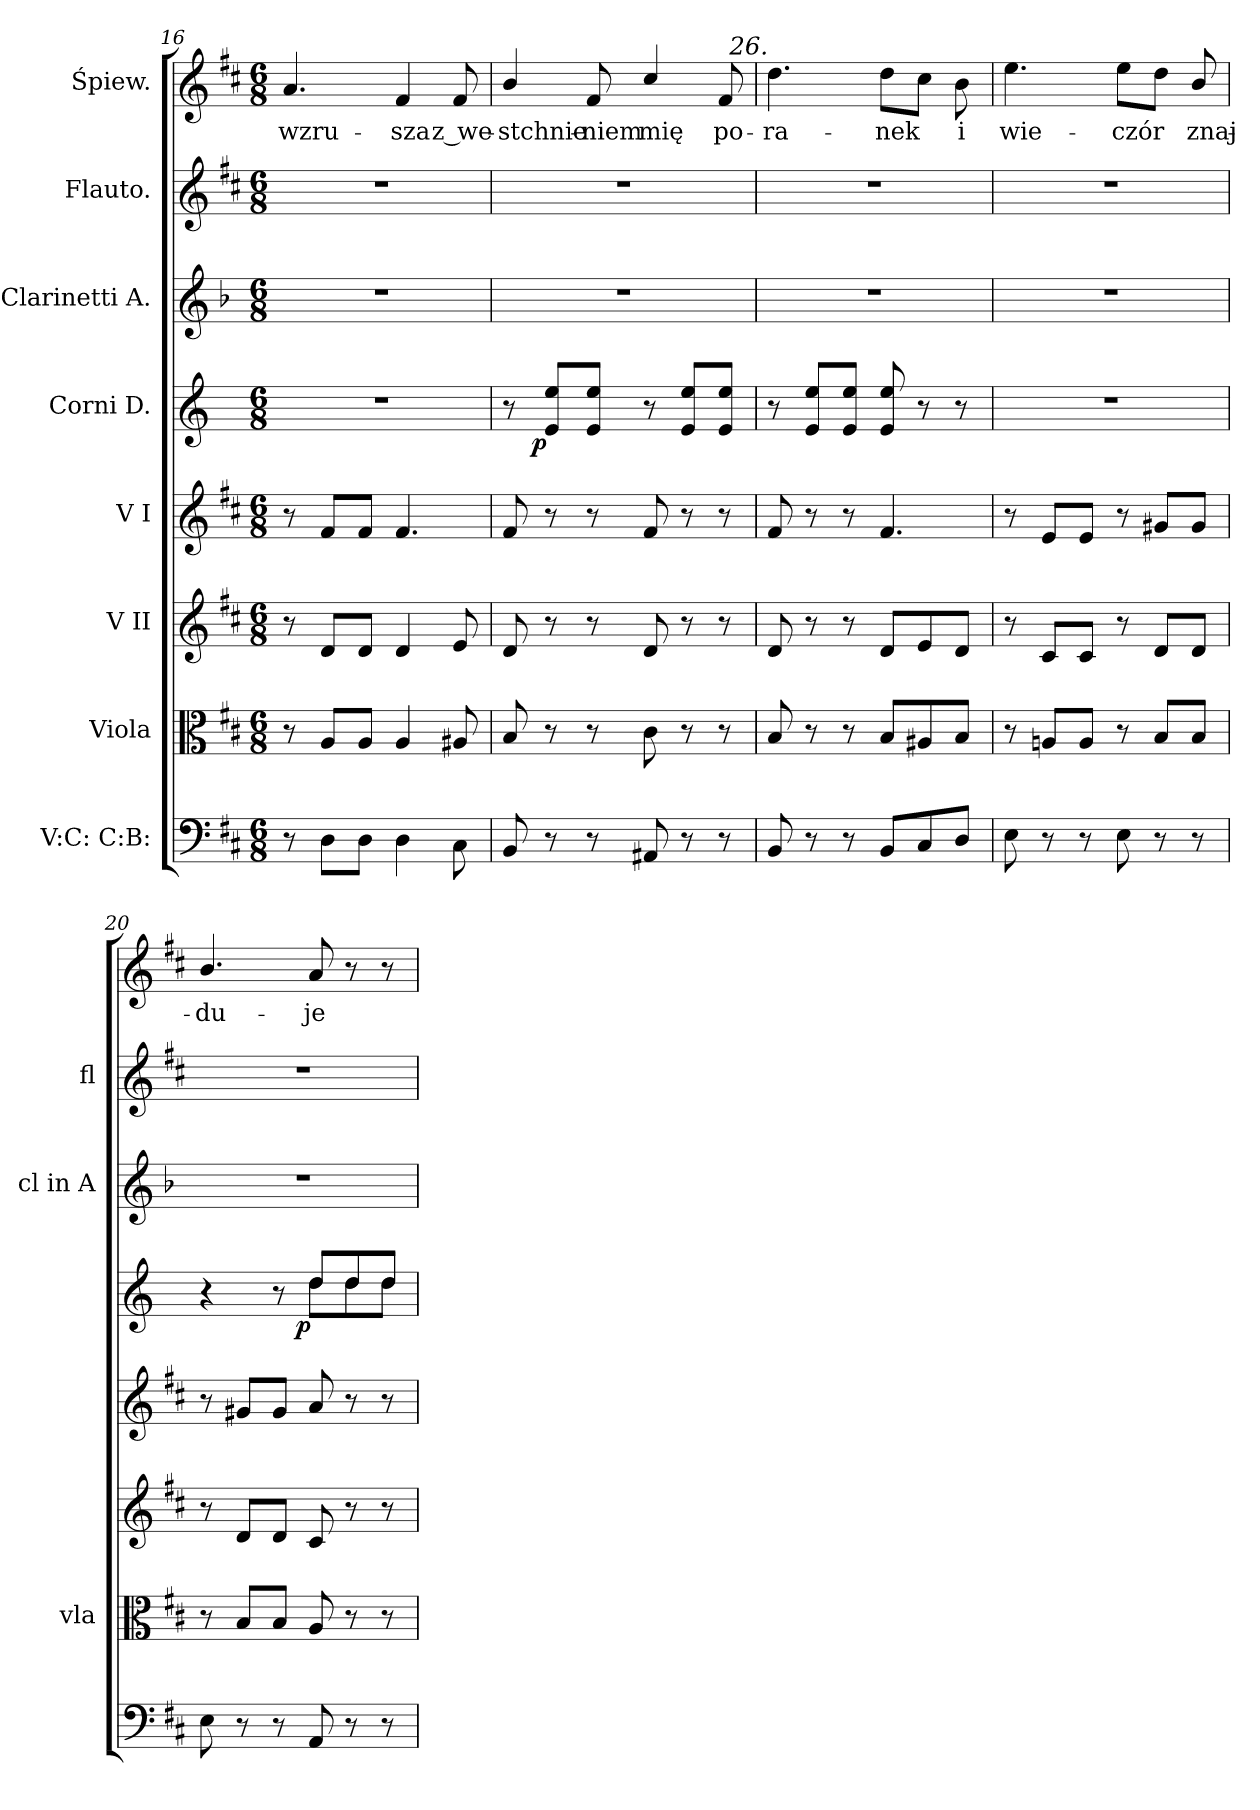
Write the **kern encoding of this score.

**kern	**kern	**kern	**kern	**kern	**dynam	**kern	**kern	**kern	**text
*part8	*part7	*part6	*part5	*part4	*part4	*part3	*part2	*part1	*part1
*staff8	*staff7	*staff6	*staff5	*staff4	*staff4	*staff3	*staff2	*staff1	*staff1
*I"V:C: C:B:	*I"Viola	*I"V II	*I"V I	*I"Corni D.	*	*I"Clarinetti A.	*I"Flauto.	*I"Śpiew.	*
*	*I'vla	*	*	*	*	*I'cl in A	*I'fl	*	*
*clefF4	*clefC3	*clefG2	*clefG2	*clefG2	*	*clefG2	*clefG2	*clefG2	*
*	*	*	*	*ITrd6c10	*	*ITrd2c3	*	*	*
*k[f#c#]	*k[f#c#]	*k[f#c#]	*k[f#c#]	*k[f#c#]	*	*k[f#c#]	*k[f#c#]	*k[f#c#]	*
*M6/8	*M6/8	*M6/8	*M6/8	*M6/8	*	*M6/8	*M6/8	*M6/8	*
=16	=16	=16	=16	=16	=16	=16	=16	=16	=16
8r	8r	8r	8r	2.r	.	2.r	2.r	4.a/	wzru-
8D\L	8A/L	8d/L	8f#/L	.	.	.	.	.	.
8D\J	8A/J	8d/J	8f#/J	.	.	.	.	.	.
4D\	4A/	4d/	4.f#/	.	.	.	.	4f#/	-sza
8C#\	8A#X/	8e/	.	.	.	.	.	8f#/	z we-
=17	=17	=17	=17	=17	=17	=17	=17	=17	=17
8BB/	8B/	8d/	8f#/	8r	.	2.r	2.r	4b/	-stchnie-
!	!	!	!	!	!LO:DY:b:rj	!	!	!	!
8r	8r	8r	8r	8F#/ 8f#/L	p	.	.	.	.
8r	8r	8r	8r	8F#/ 8f#/J	.	.	.	8f#/	-niem
8AA#X/	8c#\	8d/	8f#/	8r	.	.	.	4cc#/	mię
8r	8r	8r	8r	8F#/ 8f#/L	.	.	.	.	.
8r	8r	8r	8r	8F#/ 8f#/J	.	.	.	8f#/	po-
=18	=18	=18	=18	=18	=18	=18	=18	=18	=18
!	!	!	!	!	!	!	!	!LO:TX:a:i:rj:t=26.	!
8BB/	8B/	8d/	8f#/	8r	.	2.r	2.r	4.dd\	-ra-
8r	8r	8r	8r	8F#/ 8f#/L	.	.	.	.	.
8r	8r	8r	8r	8F#/ 8f#/J	.	.	.	.	.
8BB/L	8B/L	8d/L	4.f#/	8F#/ 8f#/	.	.	.	8dd\L	-nek
8C#/	8A#X/	8e/	.	8r	.	.	.	8cc#\J	.
8D/J	8B/J	8d/J	.	8r	.	.	.	8b\	i
=19	=19	=19	=19	=19	=19	=19	=19	=19	=19
8E\	8r	8r	8r	2.r	.	2.r	2.r	4.ee\	wie-
8r	8An/L	8c#/L	8e/L	.	.	.	.	.	.
8r	8A/J	8c#/J	8e/J	.	.	.	.	.	.
8E\	8r	8r	8r	.	.	.	.	8ee\L	-czór
8r	8B/L	8d/L	8g#X/L	.	.	.	.	8dd\J	.
8r	8B/J	8d/J	8g#/J	.	.	.	.	8b/	znaj-
=20	=20	=20	=20	=20	=20	=20	=20	=20	=20
*	*	*	*	*^	*	*	*	*	*
8E\	8r	8r	8r	4r	4.ryy	.	2.r	2.r	4.b/	-du-
8r	8B/L	8d/L	8g#X/L	.	.	.	.	.	.	.
8r	8B/J	8d/J	8g#/J	8r	.	.	.	.	.	.
!	!	!	!	!	!	!LO:DY:b:rj	!	!	!	!
8AA/	8A/	8c#/	8a/	8e/L	8e\L	p	.	.	8a/	-je
8r	8r	8r	8r	8e/	8e\	.	.	.	8r	.
8r	8r	8r	8r	8e/J	8e\J	.	.	.	8r	.
*	*	*	*	*v	*v	*	*	*	*	*
=	=	=	=	=	=	=	=	=	=
*-	*-	*-	*-	*-	*-	*-	*-	*-	*-
